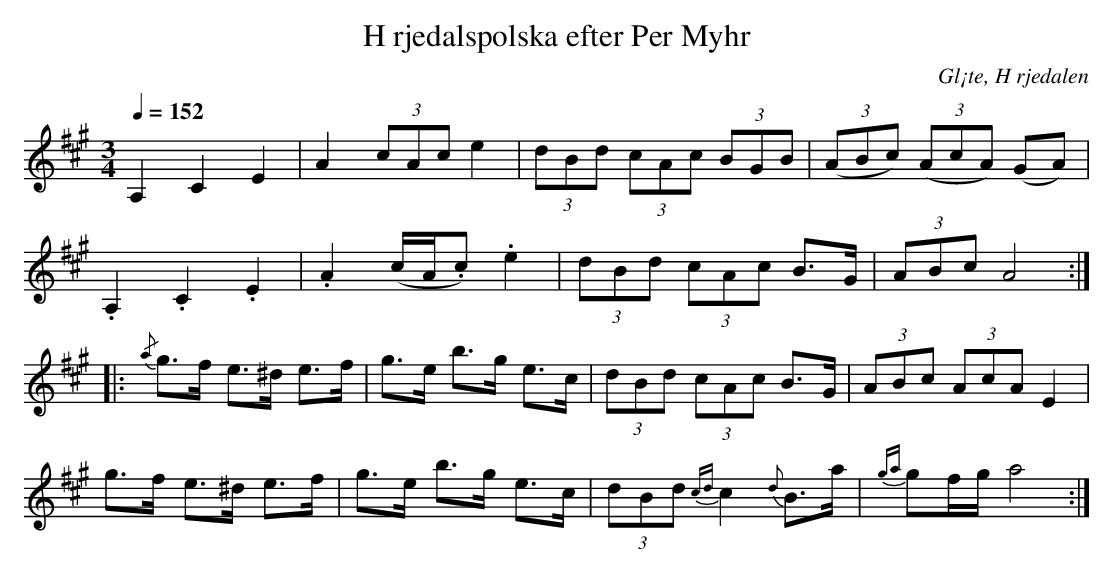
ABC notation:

X:1
T:H rjedalspolska efter Per Myhr
O:Gl¡te, H rjedalen
M:3/4
L:1/8
Q:1/4=152
K:A
A,2 C2 E2|A2 (3cAc e2|(3dBd (3cAc (3BGB|((3ABc) ((3AcA) (GA)|!
.A,2 .C2 .E2|.A2 (c/A/.c) .e2|(3dBd (3cAc B>G|(3ABc A4::!
{/a}g>f e>^d e>f|g>e b>g e>c|(3dBd (3cAc B>G|(3ABc (3AcA E2|!
g>f e>^d e>f|g>e b>g e>c|(3dBd {cd}c2 {d}B>a|{ga}gf/g/ a4:|]
